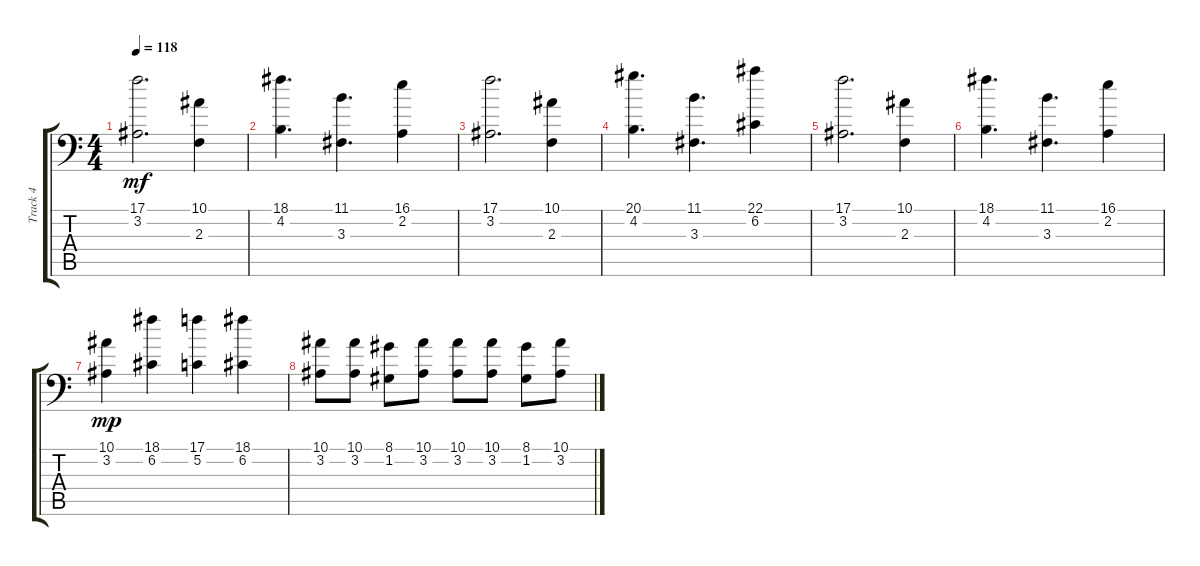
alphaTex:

\track ("Track 4" "Track 4") {instrument stringensemble1}
\staff {score tabs}
\tuning (C4 G3 Eb3 Bb2 F2 Bb1) {hide}
\ts (4 4)
\tempo 118
\clef f4
\ks c
(17.1 3.2).2{d dy mf} (10.1 2.3).4 |
(18.1 4.2).4{d} (11.1 3.3).4{d} (16.1 2.2).4 |
(17.1 3.2).2{d} (10.1 2.3).4 |
(20.1 4.2).4{d} (11.1 3.3).4{d} (22.1 6.2).4 |
(17.1 3.2).2{d} (10.1 2.3).4 |
(18.1 4.2).4{d} (11.1 3.3).4{d} (16.1 2.2).4 |
(10.1 3.2).4{dy mp} (18.1 6.2).4 (17.1 5.2).4 (18.1 6.2).4 |
(10.1 3.2).8 (10.1 3.2).8 (8.1 1.2).8 (10.1 3.2).8 (10.1 3.2).8 (10.1 3.2).8 (8.1 1.2).8 (10.1 3.2).8
